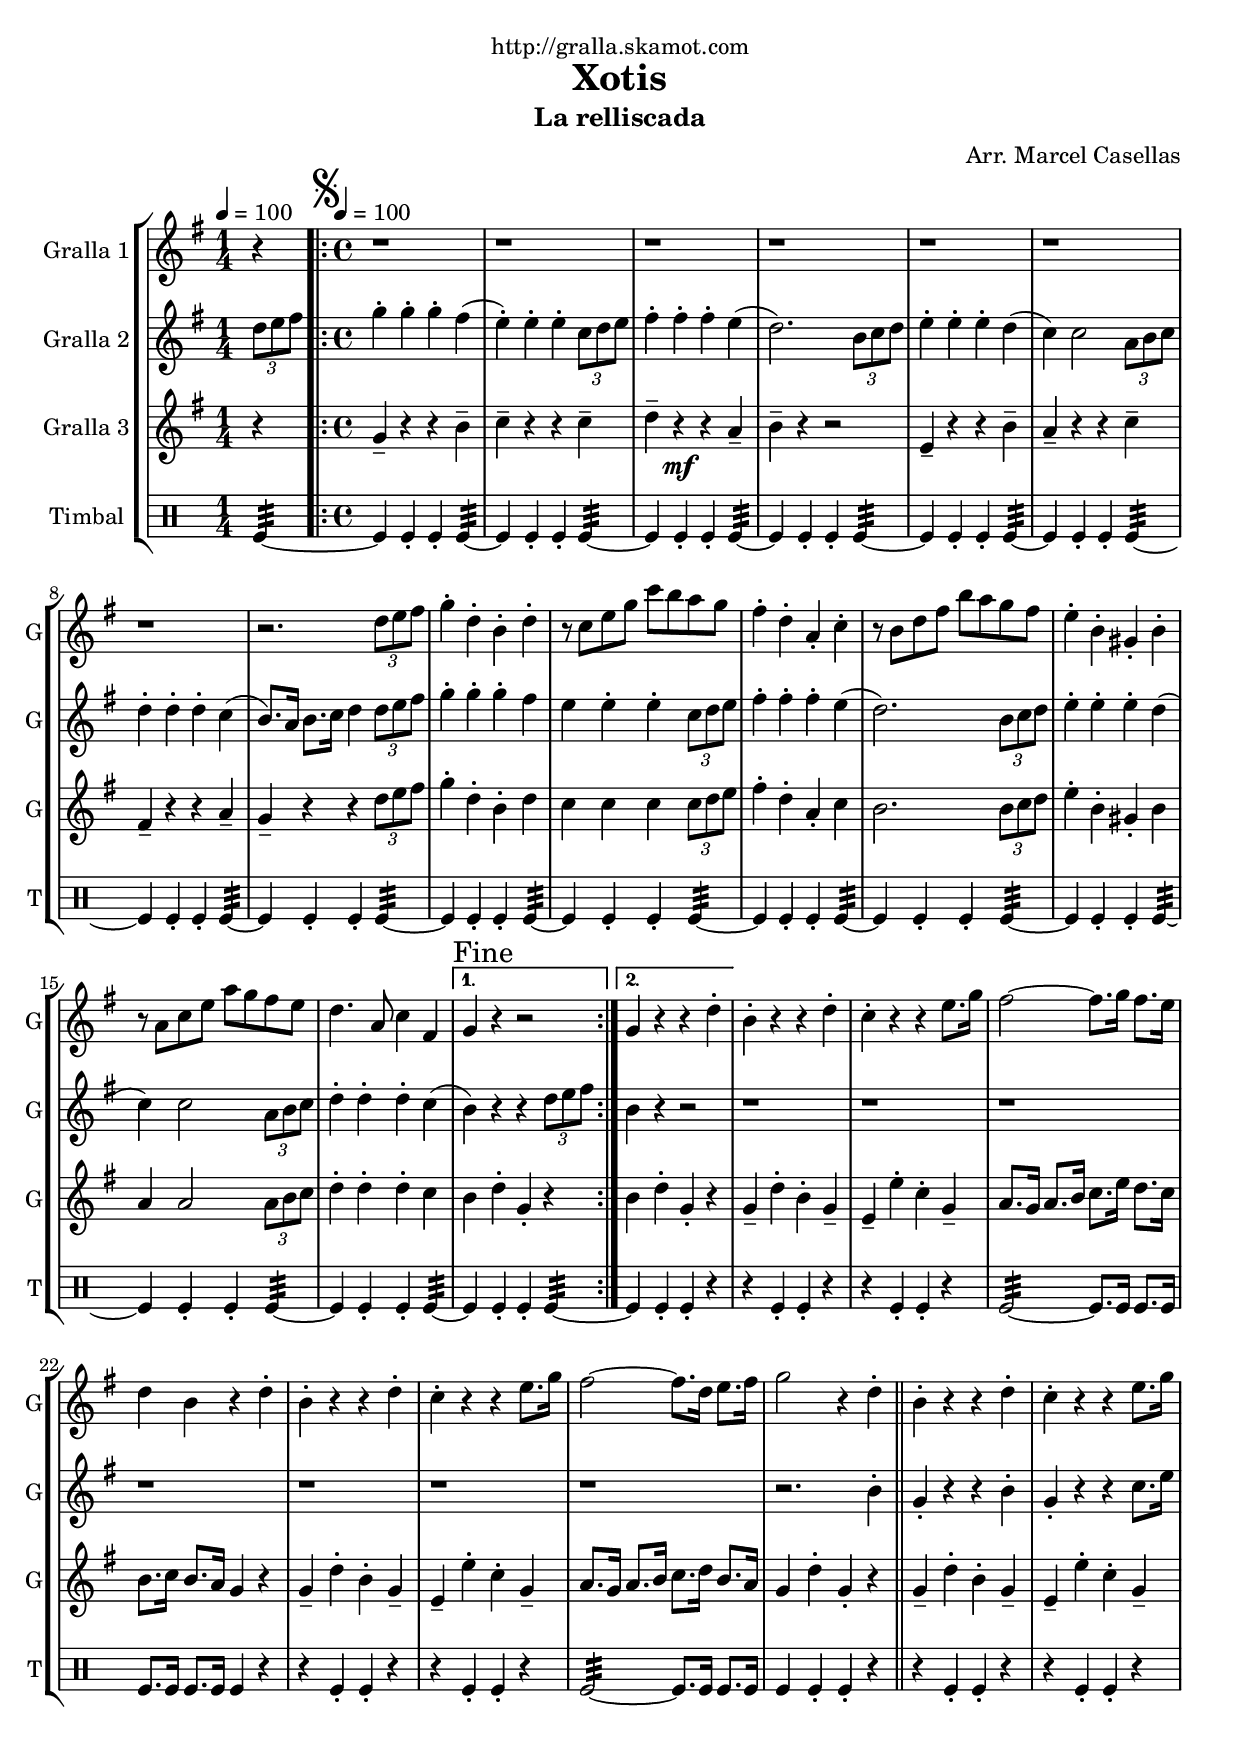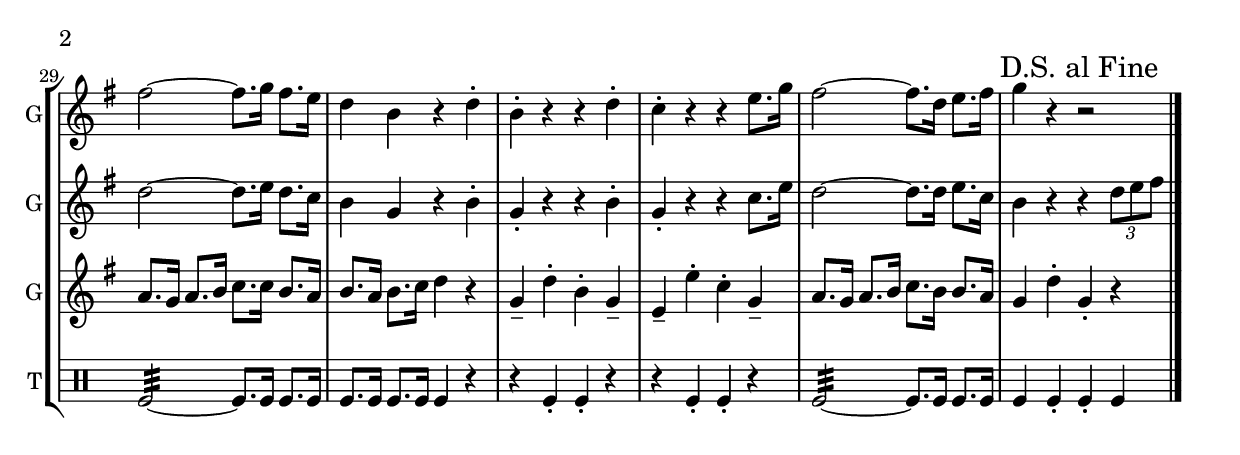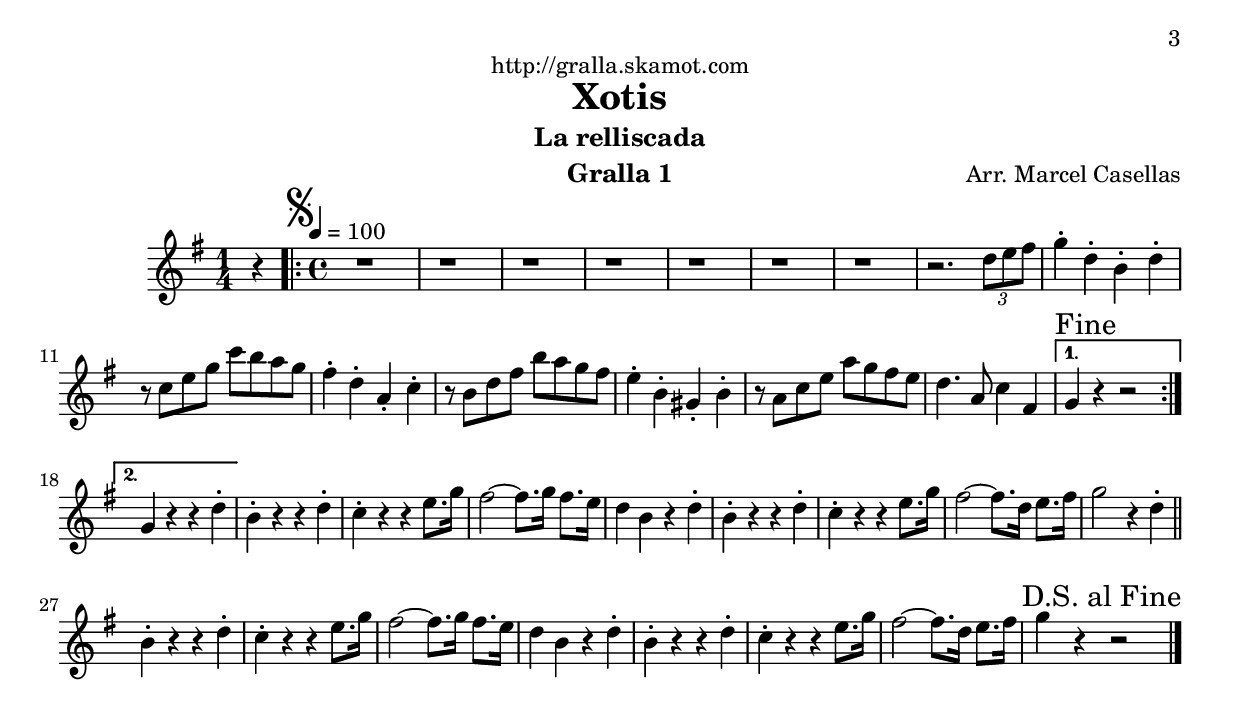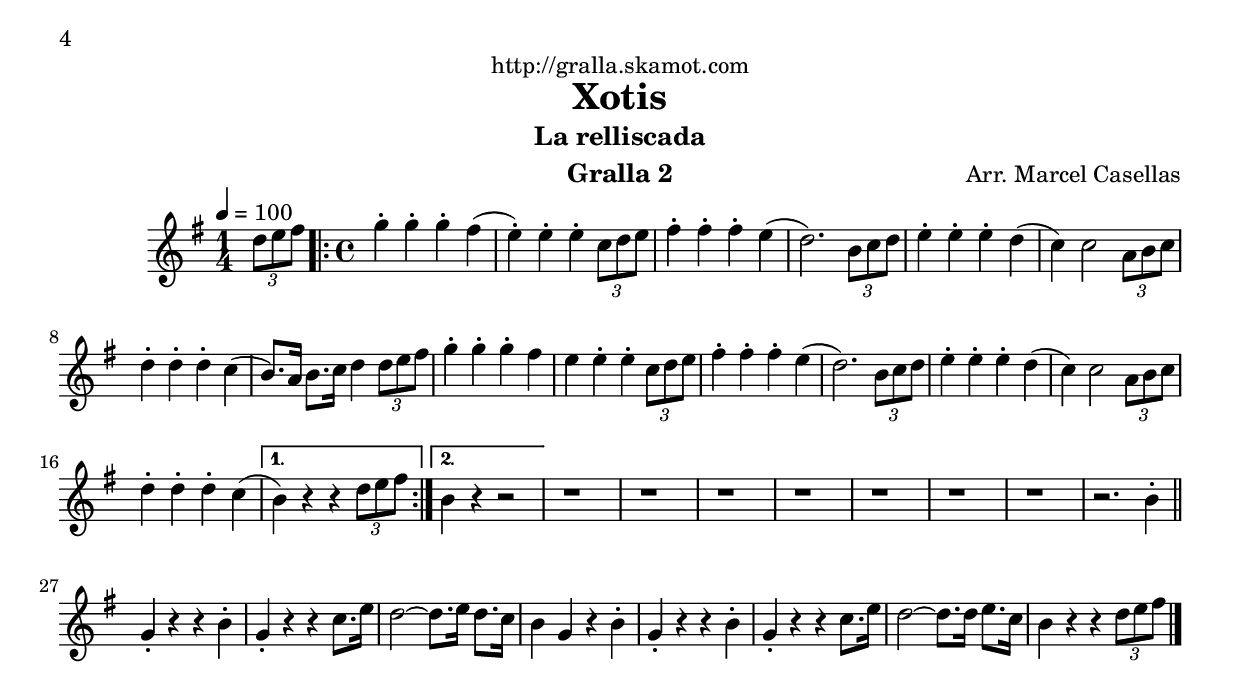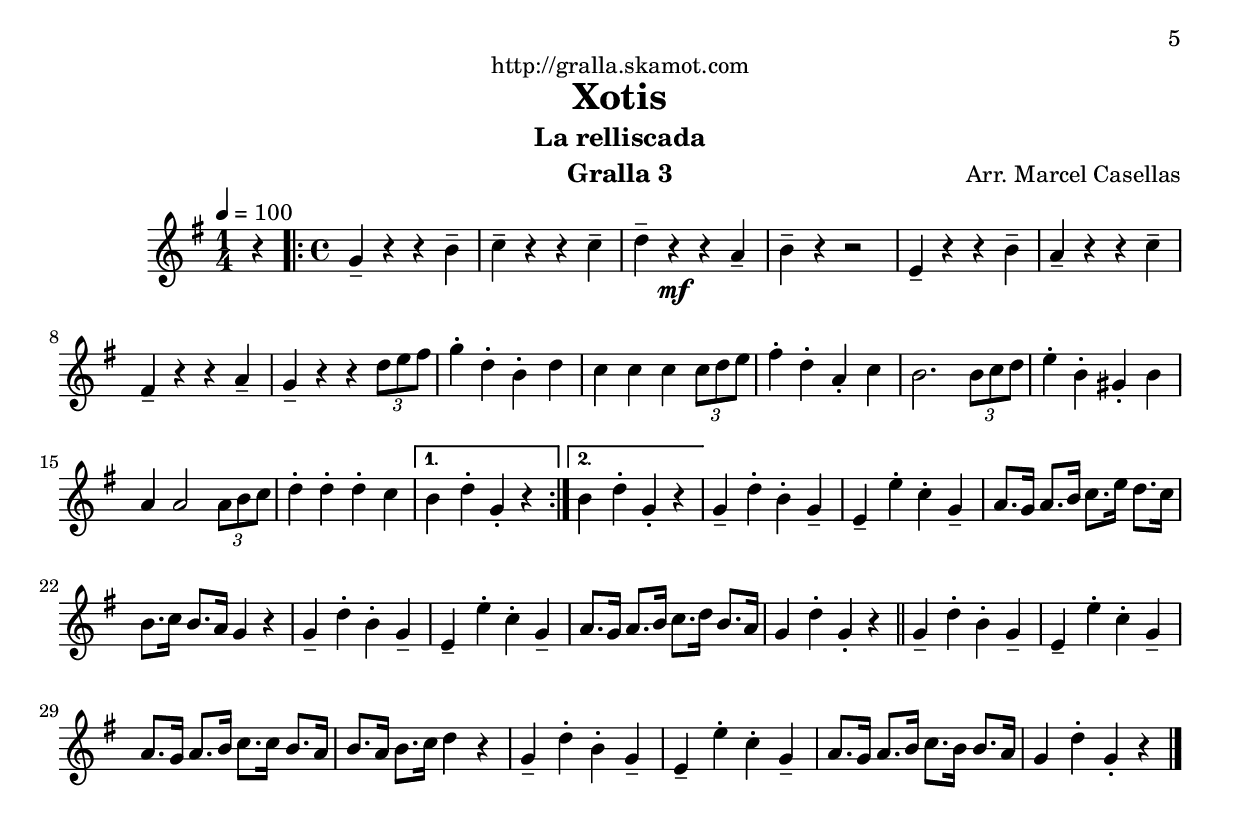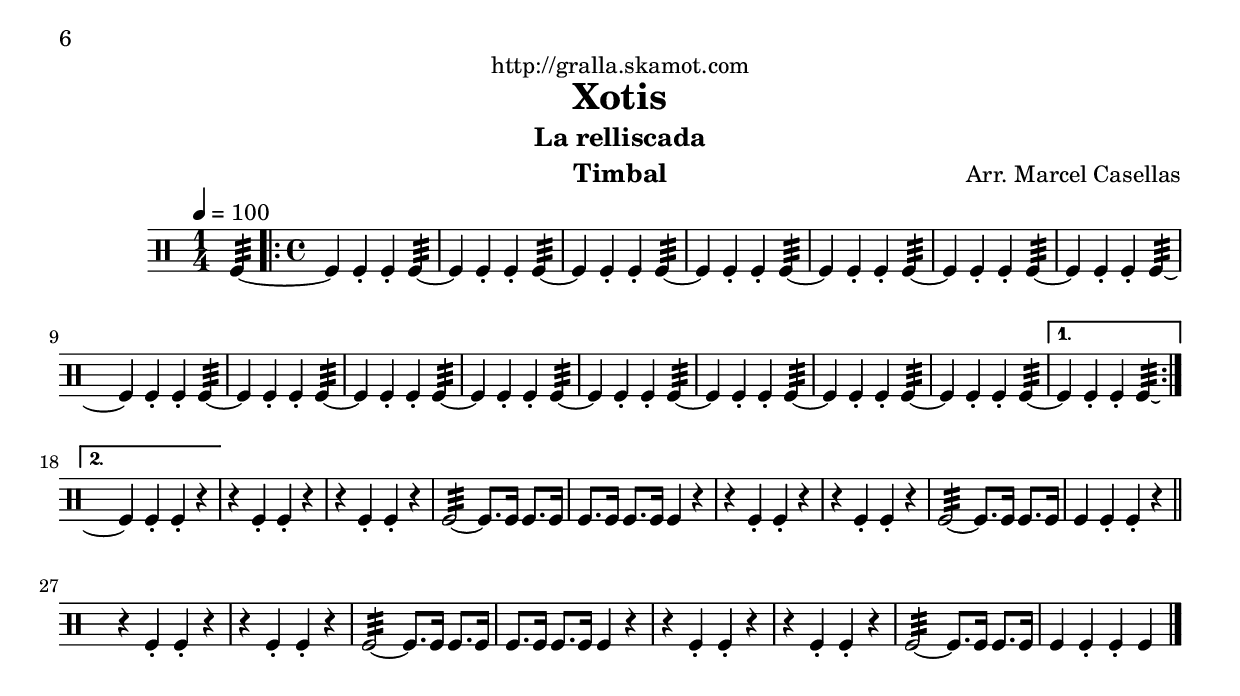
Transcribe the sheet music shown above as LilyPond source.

\version "2.16.2"

\header {
  dedication="http://gralla.skamot.com"
  title="Xotis"
  subtitle="La relliscada"
  subsubtitle=""
  poet=""
  meter=""
  piece=""
  composer="Arr. Marcel Casellas"
  arranger=""
  opus=""
  instrument=""
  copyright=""
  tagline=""
}

liniaroAa =
\relative d''
{
  \clef treble
  \key g \major
  \time 1/4
  r4 \tempo 4 = 100  |
  \time 4/4   \repeat volta 2 { \mark \markup {\musicglyph #"scripts.segno"} r1  |
  r1  |
  r1  |
  %05
  r1  |
  r1  |
  r1  |
  r1  |
  r2. \times 2/3 { d8 e fis }  |
  %10
  g4-. d-. b-. d-.  |
  r8 c e g c b a g  |
  fis4-. d-. a-. c-.  |
  r8 b d fis b a g fis  |
  e4-. b-. gis-. b-.  |
  %15
  r8 a c e a g fis e  |
  d4. a8 c4 fis, }
  \alternative { { \mark "Fine" g4 r r2 }
  { g4 r r d'-. } }
  b4-. r r d-.  |
  %20
  c4-. r r e8. g16  |
  fis2 ~ fis8. g16 fis8. e16  |
  d4 b r d-.  |
  b4-. r r d-.  |
  c4-. r r e8. g16  |
  %25
  fis2 ~ fis8. d16 e8. fis16  |
  g2 r4 d-.  \bar "||"
  b4-. r r d-.  |
  c4-. r r e8. g16  |
  fis2 ~ fis8. g16 fis8. e16  |
  %30
  d4 b r d-.  |
  b4-. r r d-.  |
  c4-. r r e8. g16  |
  fis2 ~ fis8. d16 e8. fis16  |
  \mark "D.S. al Fine" g4 r r2  \bar "|."
}

liniaroAb =
\relative d''
{
  \tempo 4 = 100
  \clef treble
  \key g \major
  \time 1/4
  \times 2/3 { d8 e fis }  |
  \time 4/4   \repeat volta 2 { g4-. g-. g-. fis (  |
  e4-. ) e-. e-. \times 2/3 { c8 d e }  |
  fis4-. fis-. fis-. e (  |
  %05
  d2. ) \times 2/3 { b8 c d }  |
  e4-. e-. e-. d (  |
  c4 ) c2 \times 2/3 { a8 b c }  |
  d4-. d-. d-. c (  |
  b8. ) a16 b8. c16 d4 \times 2/3 { d8 e fis }  |
  %10
  g4-. g-. g-. fis   |
  e4  e-. e-. \times 2/3 { c8 d e }   |
  fis4-. fis-. fis-. e (  |
  d2. ) \times 2/3 { b8 c d }  |
  e4-. e-. e-. d (  |
  %15
  c4 ) c2 \times 2/3 { a8 b c }  |
  d4-. d-. d-. c ( }
  \alternative { { b4 ) r r \times 2/3 { d8 e fis } }
  { b,4 r r2  } }
  r1  |
  %20
  r1  |
  r1  |
  r1  |
  r1  |
  r1  |
  %25
  r1  |
  r2. b4-.  \bar "||"
  g4-. r r b-.  |
  g4-. r r c8. e16  |
  d2 ~ d8. e16 d8. c16  |
  %30
  b4 g r b-.  |
  g4-. r r b-.  |
  g4-. r r c8. e16  |
  d2 ~ d8. d16 e8. c16  |
  b4 r r \times 2/3 { d8 e fis }  \bar "|."
}

liniaroAc =
\relative g'
{
  \tempo 4 = 100
  \clef treble
  \key g \major
  \time 1/4
  r4  |
  \time 4/4   \repeat volta 2 { g4-- r r b--  |
  c4-- r r c--  |
  d4-- r \mf r a--  |
  %05
  b4-- r r2  |
  e,4-- r r b'--  |
  a4-- r r c--  |
  fis,4-- r r a--  |
  g4-- r r \times 2/3 { d'8 e fis }  |
  %10
  g4-. d-. b-. d  |
  c4 c c \times 2/3 { c8 d e }  |
  fis4-. d-. a-. c   |
  b2. \times 2/3 { b8 c d }  |
  e4-. b-. gis-. b   |
  %15
  a4 a2 \times 2/3 { a8 b c }  |
  d4-. d-. d-. c  }
  \alternative { { b4 d-. g,-. r }
  { b4 d-. g,-. r } }
  g4-- d'-. b-. g--  |
  %20
  e4-- e'-. c-. g--  |
  a8. g16 a8. b16 c8. e16 d8. c16  |
  b8. c16 b8. a16 g4 r  |
  g4-- d'-. b-. g--  |
  e4-- e'-. c-. g--  |
  %25
  a8. g16 a8. b16 c8. d16 b8. a16  |
  g4 d'-. g,-. r  \bar "||"
  g4-- d'-. b-. g--  |
  e4-- e'-. c-. g--  |
  a8. g16 a8. b16 c8. c16 b8. a16  |
  %30
  b8. a16 b8. c16 d4 r  |
  g,4-- d'-. b-. g--  |
  e4-- e'-. c-. g--  |
  a8. g16 a8. b16 c8. b16 b8. a16  |
  g4 d'-. g,-. r  \bar "|."
}

liniaroAd =
\drummode
{
  \tempo 4 = 100
  \time 1/4
  tomfl4:32 ~  |
  \time 4/4   \repeat volta 2 { tomfl4 tomfl-. tomfl-. tomfl:32 ~  |
  tomfl4 tomfl-. tomfl-. tomfl:32 ~  |
  tomfl4 tomfl-. tomfl-. tomfl:32 ~  |
  %05
  tomfl4 tomfl-. tomfl-. tomfl:32 ~  |
  tomfl4 tomfl-. tomfl-. tomfl:32 ~  |
  tomfl4 tomfl-. tomfl-. tomfl:32 ~  |
  tomfl4 tomfl-. tomfl-. tomfl:32 ~  |
  tomfl4 tomfl-. tomfl-. tomfl:32 ~  |
  %10
  tomfl4 tomfl-. tomfl-. tomfl:32 ~  |
  tomfl4 tomfl-. tomfl-. tomfl:32 ~  |
  tomfl4 tomfl-. tomfl-. tomfl:32 ~  |
  tomfl4 tomfl-. tomfl-. tomfl:32 ~  |
  tomfl4 tomfl-. tomfl-. tomfl:32 ~  |
  %15
  tomfl4 tomfl-. tomfl-. tomfl:32 ~  |
  tomfl4 tomfl-. tomfl-. tomfl:32 ~ }
  \alternative { { tomfl4 tomfl-. tomfl-. tomfl:32 ~ }
  { tomfl4 tomfl-. tomfl-. r } }
  r4 tomfl-. tomfl-. r  |
  %20
  r4 tomfl-. tomfl-. r  |
  tomfl2:32 ~ tomfl8. tomfl16 tomfl8. tomfl16  |
  tomfl8. tomfl16 tomfl8. tomfl16 tomfl4 r  |
  r4 tomfl-. tomfl-. r  |
  r4 tomfl-. tomfl-. r  |
  %25
  tomfl2:32 ~ tomfl8. tomfl16 tomfl8. tomfl16  |
  tomfl4 tomfl-. tomfl-. r  \bar "||"
  r4 tomfl-. tomfl-. r  |
  r4 tomfl-. tomfl-. r  |
  tomfl2:32 ~ tomfl8. tomfl16 tomfl8. tomfl16  |
  %30
  tomfl8. tomfl16 tomfl8. tomfl16 tomfl4 r  |
  r4 tomfl-. tomfl-. r  |
  r4 tomfl-. tomfl-. r  |
  tomfl2:32 ~ tomfl8. tomfl16 tomfl8. tomfl16  |
  tomfl4 tomfl-. tomfl-. tomfl  \bar "|."
}

\bookpart {
  \score {
    \new StaffGroup {
      \override Score.RehearsalMark #'self-alignment-X = #LEFT
      <<
        \new Staff \with {instrumentName = #"Gralla 1" shortInstrumentName = #"G"} \liniaroAa
        \new Staff \with {instrumentName = #"Gralla 2" shortInstrumentName = #"G"} \liniaroAb
        \new Staff \with {instrumentName = #"Gralla 3" shortInstrumentName = #"G"} \liniaroAc
        \new DrumStaff \with {instrumentName = #"Timbal" shortInstrumentName = #"T"} \liniaroAd
      >>
    }
    \layout {}
  }
  \score { \unfoldRepeats
    \new StaffGroup {
      \override Score.RehearsalMark #'self-alignment-X = #LEFT
      <<
        \new Staff \with {instrumentName = #"Gralla 1" shortInstrumentName = #"G"} \liniaroAa
        \new Staff \with {instrumentName = #"Gralla 2" shortInstrumentName = #"G"} \liniaroAb
        \new Staff \with {instrumentName = #"Gralla 3" shortInstrumentName = #"G"} \liniaroAc
        \new DrumStaff \with {instrumentName = #"Timbal" shortInstrumentName = #"T"} \liniaroAd
      >>
    }
    \midi {
      \set Staff.midiInstrument = "oboe"
      \set DrumStaff.midiInstrument = "drums"
    }
  }
}

\bookpart {
  \header {instrument="Gralla 1"}
  \score {
    \new StaffGroup {
      \override Score.RehearsalMark #'self-alignment-X = #LEFT
      <<
        \new Staff \liniaroAa
      >>
    }
    \layout {}
  }
  \score { \unfoldRepeats
    \new StaffGroup {
      \override Score.RehearsalMark #'self-alignment-X = #LEFT
      <<
        \new Staff \liniaroAa
      >>
    }
    \midi {
      \set Staff.midiInstrument = "oboe"
      \set DrumStaff.midiInstrument = "drums"
    }
  }
}

\bookpart {
  \header {instrument="Gralla 2"}
  \score {
    \new StaffGroup {
      \override Score.RehearsalMark #'self-alignment-X = #LEFT
      <<
        \new Staff \liniaroAb
      >>
    }
    \layout {}
  }
  \score { \unfoldRepeats
    \new StaffGroup {
      \override Score.RehearsalMark #'self-alignment-X = #LEFT
      <<
        \new Staff \liniaroAb
      >>
    }
    \midi {
      \set Staff.midiInstrument = "oboe"
      \set DrumStaff.midiInstrument = "drums"
    }
  }
}

\bookpart {
  \header {instrument="Gralla 3"}
  \score {
    \new StaffGroup {
      \override Score.RehearsalMark #'self-alignment-X = #LEFT
      <<
        \new Staff \liniaroAc
      >>
    }
    \layout {}
  }
  \score { \unfoldRepeats
    \new StaffGroup {
      \override Score.RehearsalMark #'self-alignment-X = #LEFT
      <<
        \new Staff \liniaroAc
      >>
    }
    \midi {
      \set Staff.midiInstrument = "oboe"
      \set DrumStaff.midiInstrument = "drums"
    }
  }
}

\bookpart {
  \header {instrument="Timbal"}
  \score {
    \new StaffGroup {
      \override Score.RehearsalMark #'self-alignment-X = #LEFT
      <<
        \new DrumStaff \liniaroAd
      >>
    }
    \layout {}
  }
  \score { \unfoldRepeats
    \new StaffGroup {
      \override Score.RehearsalMark #'self-alignment-X = #LEFT
      <<
        \new DrumStaff \liniaroAd
      >>
    }
    \midi {
      \set Staff.midiInstrument = "oboe"
      \set DrumStaff.midiInstrument = "drums"
    }
  }
}

